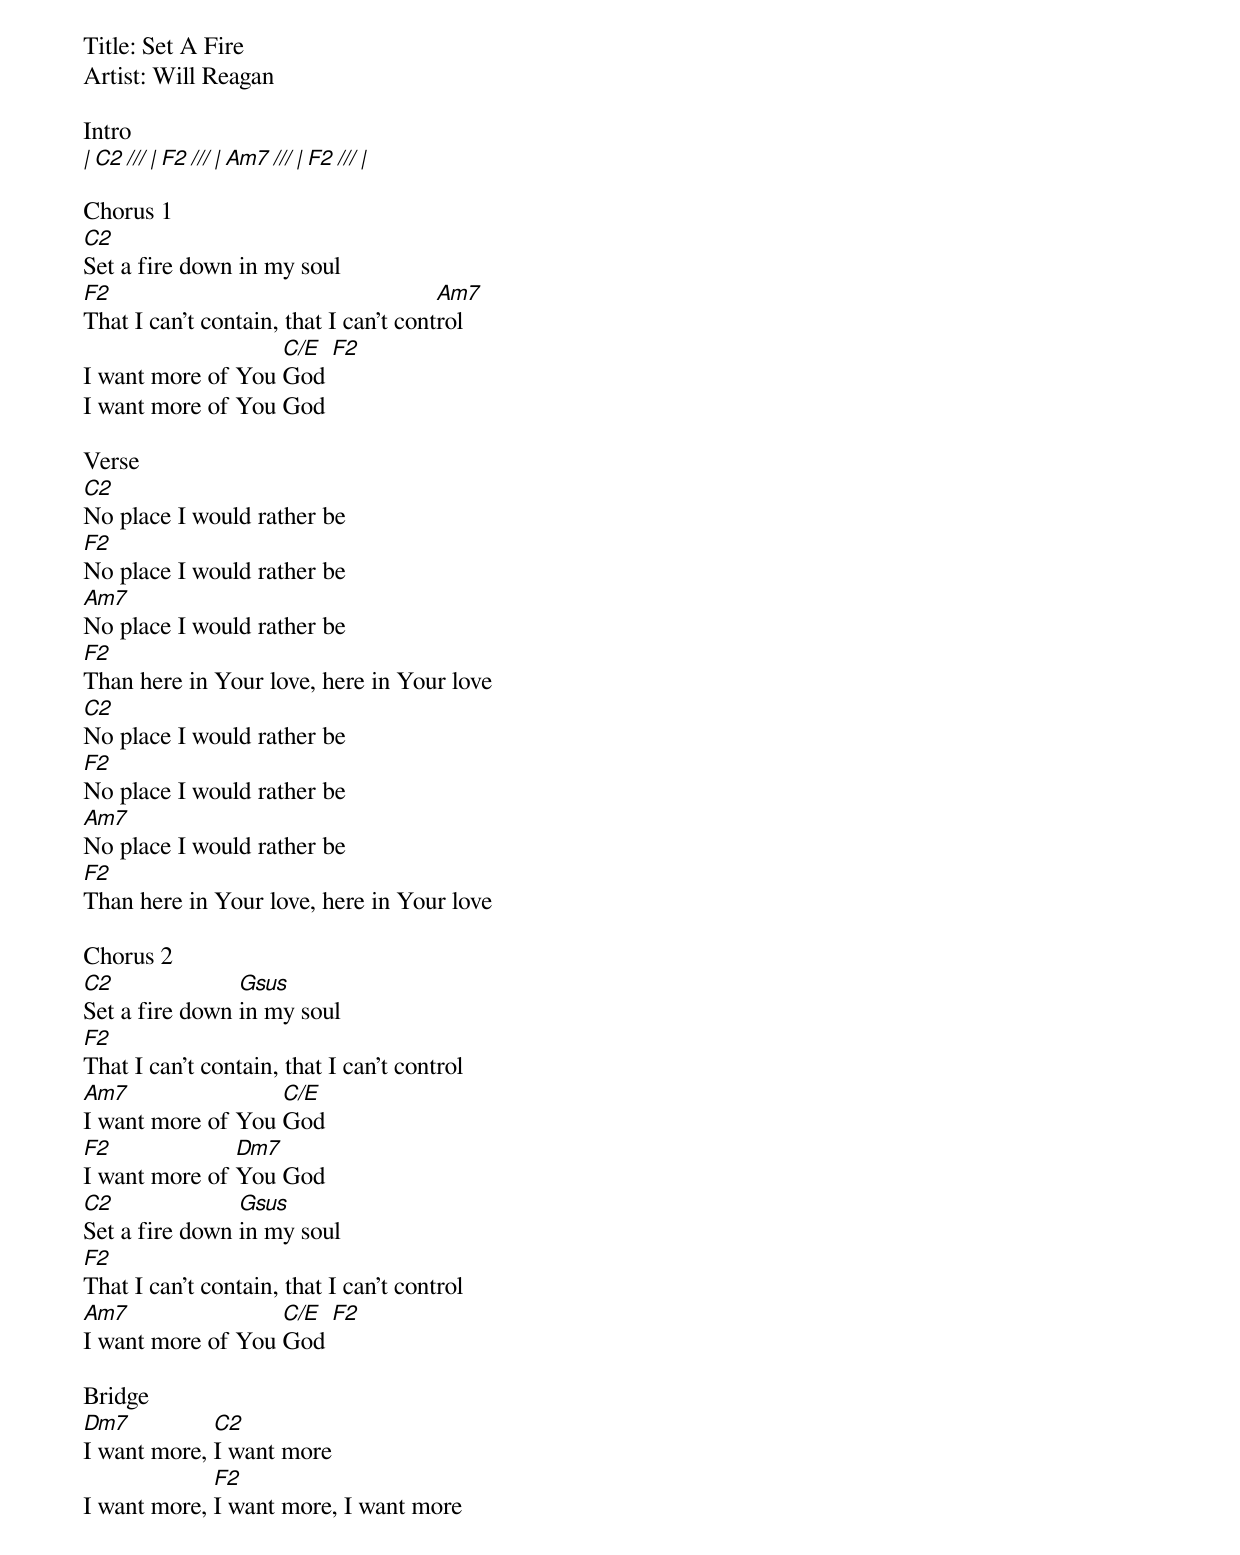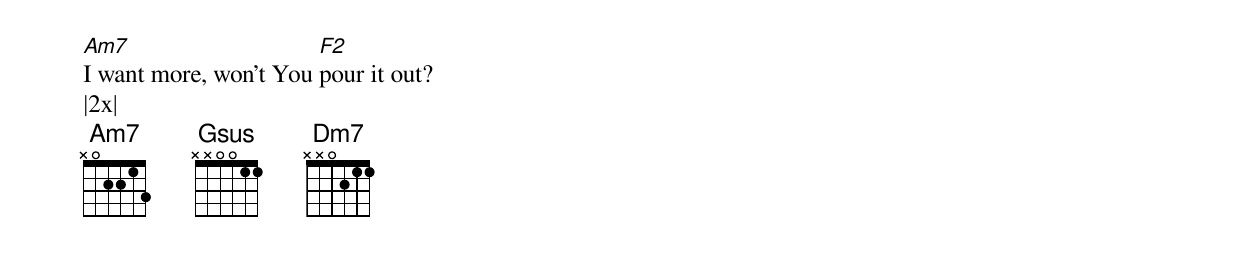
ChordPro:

Title: Set A Fire
Artist: Will Reagan

Intro
[| C2 /// | F2 /// | Am7 /// | F2 /// |]

Chorus 1
[C2]Set a fire down in my soul
[F2]That I can't contain, that I can't cont[Am7]rol
I want more of You [C/E]God [F2]
I want more of You God

Verse
[C2]No place I would rather be
[F2]No place I would rather be
[Am7]No place I would rather be
[F2]Than here in Your love, here in Your love
[C2]No place I would rather be
[F2]No place I would rather be
[Am7]No place I would rather be
[F2]Than here in Your love, here in Your love

Chorus 2
[C2]Set a fire down [Gsus]in my soul
[F2]That I can't contain, that I can't control
[Am7]I want more of You [C/E]God
[F2]I want more of [Dm7]You God
[C2]Set a fire down [Gsus]in my soul
[F2]That I can't contain, that I can't control
[Am7]I want more of You [C/E]God [F2]

Bridge
[Dm7]I want more, [C2]I want more
I want more, [F2]I want more, I want more
[Am7]I want more, won't You [F2]pour it out?
|2x|
